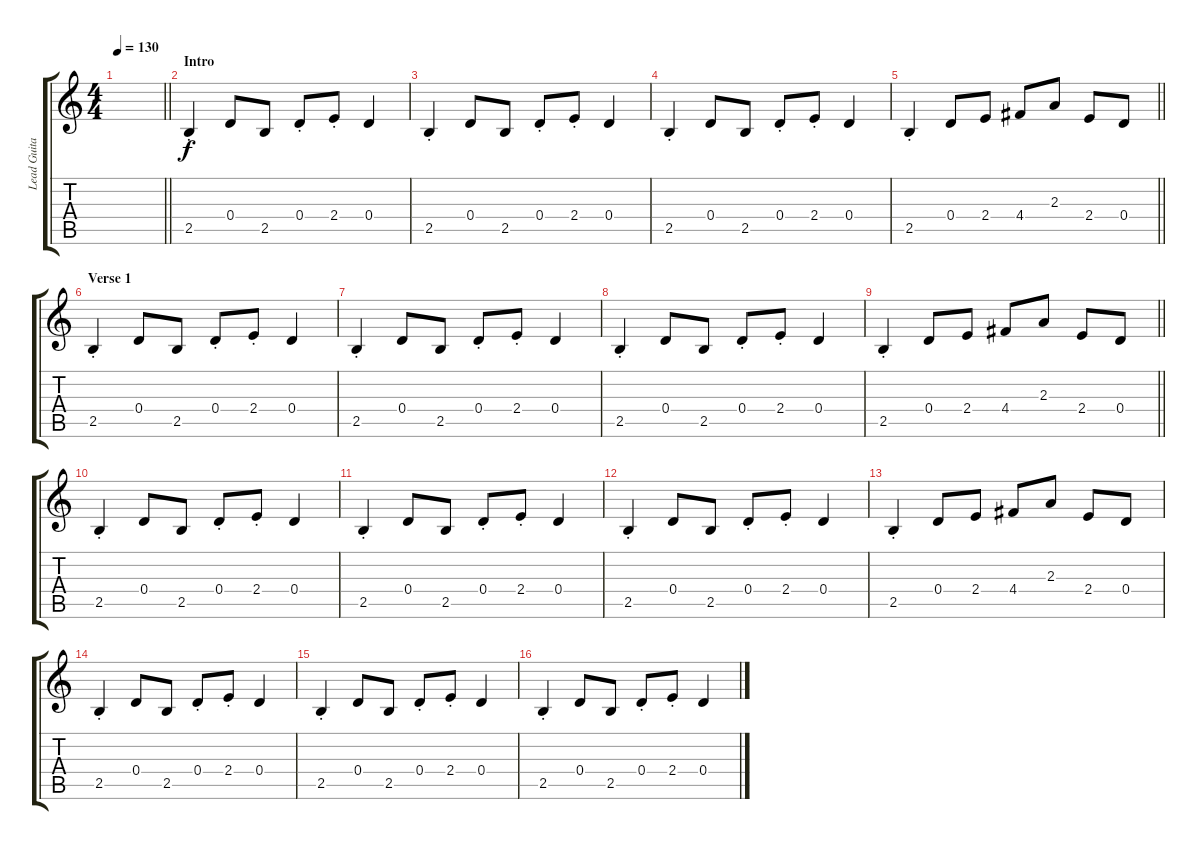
\track ("Lead Guitar" "Lead Guita") {instrument overdrivenguitar}
\staff {score tabs}
\tuning (E4 B3 G3 D3 A2 E2) {hide}
\ts (4 4)
\tempo 130
\clef g2
\barLineRight lightlight
\ks c
|
\section ("" "Intro")
2.5{st}.4 0.4.8 2.5.8 0.4{st}.8 2.4{st}.8 0.4.4 |
2.5{st}.4 0.4.8 2.5.8 0.4{st}.8 2.4{st}.8 0.4.4 |
2.5{st}.4 0.4.8 2.5.8 0.4{st}.8 2.4{st}.8 0.4.4 |
\barLineRight lightlight
2.5{st}.4 0.4.8 2.4.8 4.4.8 2.3.8 2.4.8 0.4.8 |
\section ("" "Verse 1")
2.5{st}.4 0.4.8 2.5.8 0.4{st}.8 2.4{st}.8 0.4.4 |
2.5{st}.4 0.4.8 2.5.8 0.4{st}.8 2.4{st}.8 0.4.4 |
2.5{st}.4 0.4.8 2.5.8 0.4{st}.8 2.4{st}.8 0.4.4 |
\barLineRight lightlight
2.5{st}.4 0.4.8 2.4.8 4.4.8 2.3.8 2.4.8 0.4.8 |
2.5{st}.4 0.4.8 2.5.8 0.4{st}.8 2.4{st}.8 0.4.4 |
2.5{st}.4 0.4.8 2.5.8 0.4{st}.8 2.4{st}.8 0.4.4 |
2.5{st}.4 0.4.8 2.5.8 0.4{st}.8 2.4{st}.8 0.4.4 |
2.5{st}.4 0.4.8 2.4.8 4.4.8 2.3.8 2.4.8 0.4.8 |
2.5{st}.4 0.4.8 2.5.8 0.4{st}.8 2.4{st}.8 0.4.4 |
2.5{st}.4 0.4.8 2.5.8 0.4{st}.8 2.4{st}.8 0.4.4 |
2.5{st}.4 0.4.8 2.5.8 0.4{st}.8 2.4{st}.8 0.4.4
